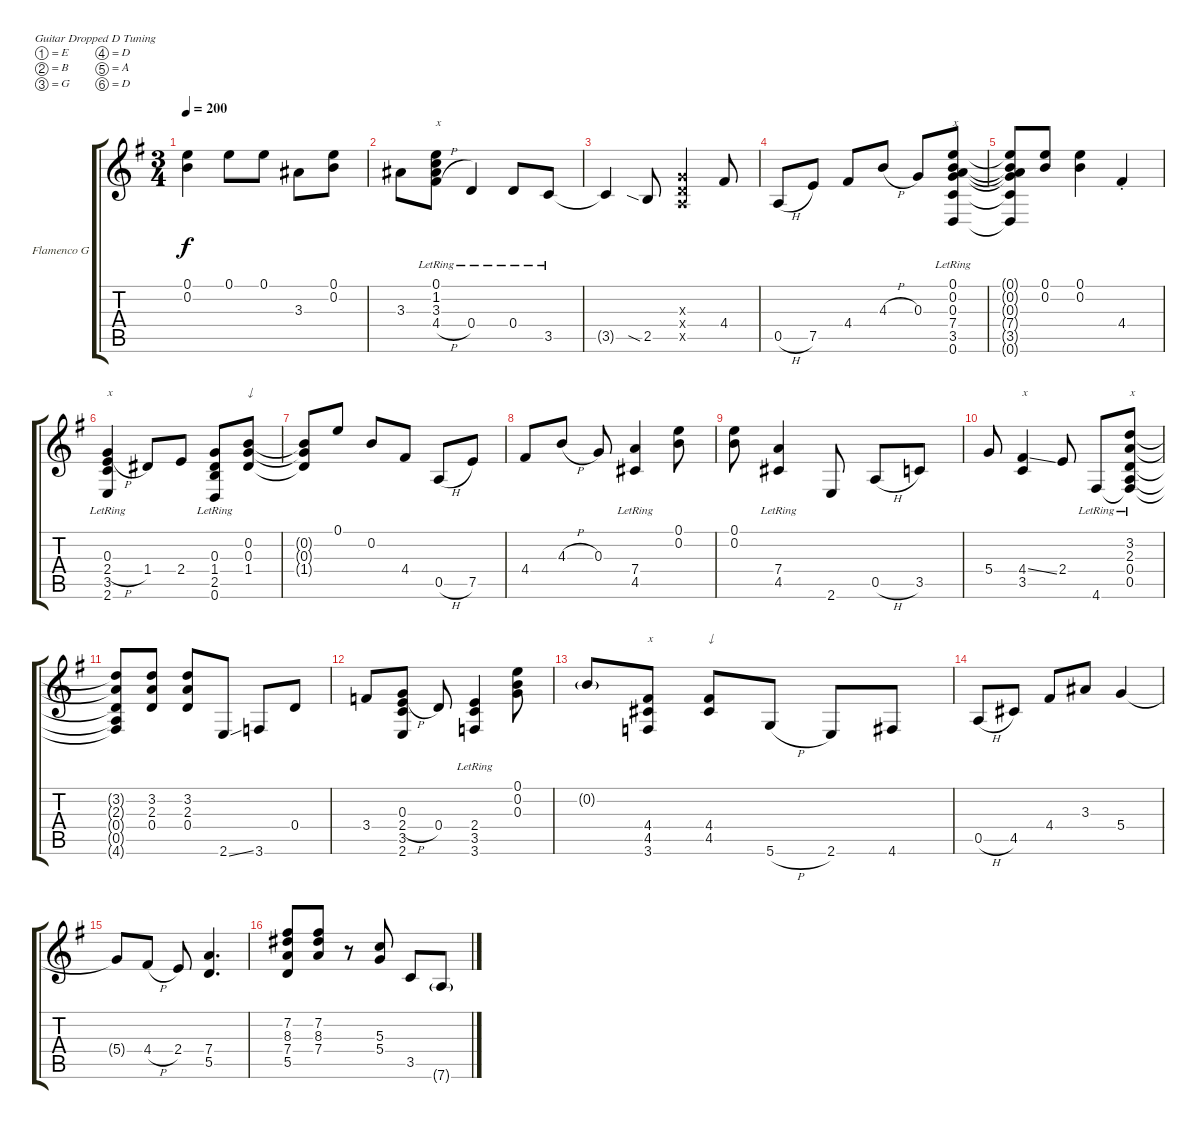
\defaultSystemsLayout 4
\bracketExtendMode groupsimilarinstruments
\firstSystemTrackNameOrientation horizontal
\otherSystemsTrackNameOrientation horizontal
\track ("Flamenco Guitar" "Flamenco G") {instrument acousticguitarnylon}
\staff {score tabs}
\tuning (E4 B3 G3 D3 A2 D2)
\ts (3 4)
\tempo 200
\clef g2
\ks g
(0.1 0.2).4{dy f} 0.1.8 0.1.8 3.3.8 (0.1 0.2).8 |
3.3.8 (3.3{lr} 1.2 0.1 4.4{h}).8{txt "x"} 0.4{lr}.4 0.4{lr}.8 3.5{lr}.8 |
3.5{t}.4 2.5{sia}.8 (0.4{x} 0.3{x} 0.5{x}).4 4.4.8 |
0.5{h}.8 7.5.8 4.4.8 4.3{h}.8 0.3.8 (3.5 7.4 0.3 0.2 0.1 0.6{lr}).8{txt "x"} |
(0.1{t} 0.2{t} 0.3{t} 7.4{t} 3.5{t} 0.6{t}).8 (0.1 0.2).8 (0.2 0.1).4 4.4{st}.4 |
(2.4{h} 0.3 3.5{lr} 2.6).4{txt "x"} 1.4.8 2.4.8 (1.4 2.5 0.3 0.6{lr}).8 (0.2 0.3 1.4).8{txt "↓"} |
(1.4{t} 0.3{t} 0.2{t}).8 0.1.8 0.2.8 4.4.8 0.5{h}.8 7.5.8 |
4.4.8 4.3{h}.8 0.3.8 (4.5{lr} 7.4).4 (0.2 0.1).8 |
(0.1 0.2).8 (4.5 7.4{lr}).4 2.6.8 0.5{h}.8 3.5.8 |
5.4.8 (4.4{ss} 3.5).4{txt "x"} 2.4.8 4.6{lr}.8 (3.2{lr} 2.3{lr} 0.4{lr} 0.5{lr} 4.6{lr t}).8{txt "x"} |
(3.2{t} 2.3{t} 0.4{t} 0.5{t} 4.6{t}).8 (3.2 2.3 0.4).8 (0.4 2.3 3.2).8 2.6{ss}.8 3.6.8 0.4.8 |
3.4.8 (2.4{h} 3.5 2.6 0.3).8 0.4.8 (3.6 3.5{lr} 2.4).4 (0.3 0.2 0.1).8 |
0.2{g}.8 (3.6 4.5 4.4).8{txt "x"} (4.4 4.5).8{txt "↓"} 5.6{h}.8 2.6.8 4.6.8 |
0.5{h}.8 4.5.8 4.4.8 3.3.8 5.4.4 |
5.4{t}.8 4.4{h}.8 2.4.8 (5.5 7.4).4{d} |
(5.5 7.4 8.3 7.2).8 (7.2 8.3 7.4).8 r.8 (5.3 5.4).8 3.5.8 7.6{g}.8
